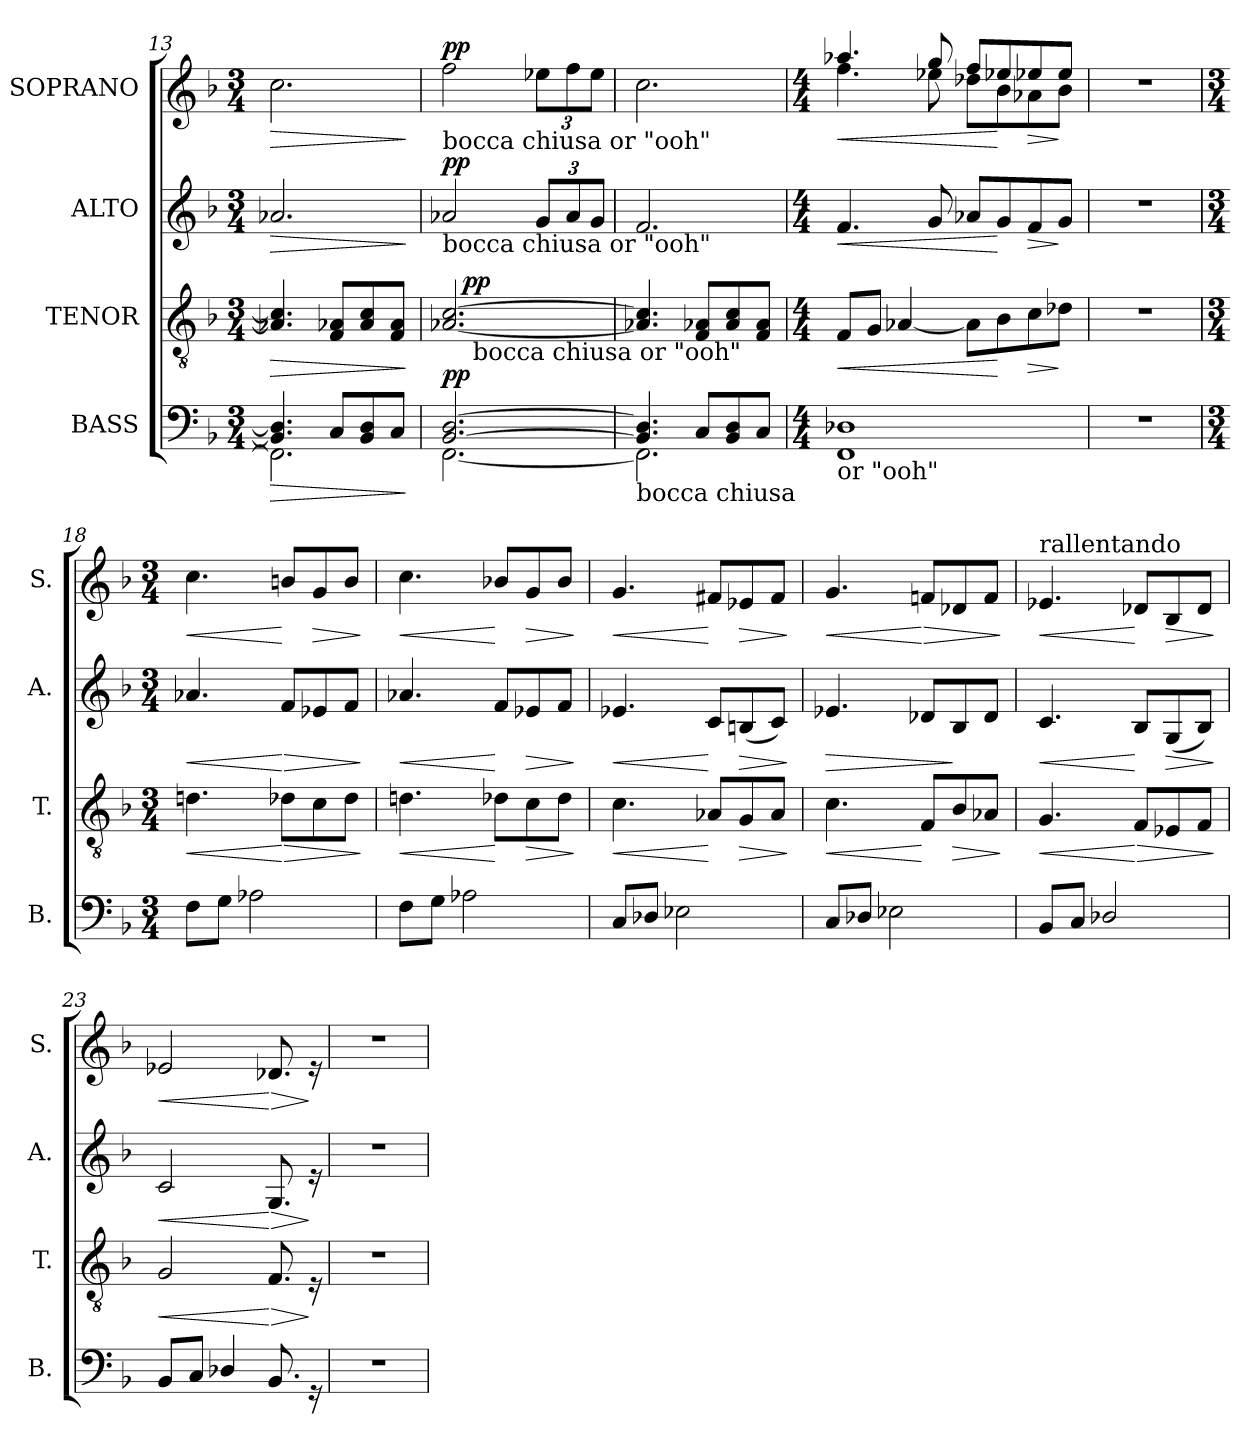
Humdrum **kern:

**kern	**dynam	**kern	**dynam	**kern	**dynam	**kern	**dynam
*part4	*part4	*part3	*part3	*part2	*part2	*part1	*part1
*staff4	*staff4	*staff3	*staff3	*staff2	*staff2	*staff1	*staff1
*I"BASS	*	*I"TENOR	*	*I"ALTO	*	*I"SOPRANO	*
*I'B.	*	*I'T.	*	*I'A.	*	*I'S.	*
*clefF4	*	*clefGv2	*	*clefG2	*	*clefG2	*
*ITrd7c12	*	*	*	*	*	*	*
*k[b-]	*	*k[b-]	*	*k[b-]	*	*k[b-]	*
*F:	*	*F:	*	*F:	*	*F:	*
*M3/4	*	*M3/4	*	*M3/4	*	*M3/4	*
=13	=13	=13	=13	=13	=13	=13	=13
!LO:TX:b:t=Ah	!	!	!	!	!	!	!
!	!LO:HP:b	!	!LO:HP:b	!	!LO:HP:b	!	!LO:HP:b
*^	*	*	*	*	*	*	*
4.BBB-/] 4.DD/]	2.FFF\]	>	4.A-X/] 4.c/]	>	2.a-X/	>	2.cc\	>
8CC/L	.	.	8F/ 8A-X/L	.	.	.	.	.
8BBB-/ 8DD/	.	.	8A-/ 8c/	.	.	.	.	.
8CC/J	.	.	8F/ 8A-/J	.	.	.	.	.
*v	*v	*	*	*	*	*	*	*
.	]	.	]	.	]	.	]
=14	=14	=14	=14	=14	=14	=14	=14
*^	*	*	*	*	*	*	*
!	!	!	!	!	!	!	!LO:TX:b:t=bocca chiusa or "ooh"	!
!	!	!	!	!	!LO:TX:b:t=bocca chiusa or "ooh"	!	!	!
!	!	!LO:DY:a	!	!	!	!LO:DY:a	!	!LO:DY:a
*	*	*	*^	*	*	*	*	*
*	*	*	*	*^	*	*	*	*	*
[>2.BBB-/ [>2.DD/	[<2.FFF\	pp	[<2.A-X/ [>2.c/	16ryy	12ryy	.	2a-X/	pp	2ff\	pp
!	!	!	!	!	!	!LO:DY:a	!	!	!	!
.	.	.	.	2ryy	.	pp	.	.	.	.
!	!	!	!	!	!LO:TX:b:t=bocca chiusa or "ooh"	!	!	!	!	!
.	.	.	.	.	3%2ryy	.	.	.	.	.
*	*	*	*	*	*	*	*Xbrackettup	*	*Xbrackettup	*
.	.	.	.	.	.	.	12g/L	.	12ee-X\L	.
.	.	.	.	8.ryy	.	.	.	.	.	.
.	.	.	.	.	.	.	12a-/	.	12ff\	.
.	.	.	.	.	.	.	12g/J	.	12ee-\J	.
=15	=15	=15	=15	=15	=15	=15	=15	=15	=15	=15
!LO:TX:b:t=bocca chiusa	!	!	!	!	!	!	!	!	!	!
*	*	*	*v	*v	*v	*	*	*	*	*
4.BBB-/] 4.DD/]	2.FFF\]	.	4.A-X/] 4.c/]	.	2.f/	.	2.cc\	.
8CC/L	.	.	8F/ 8A-X/L	.	.	.	.	.
8BBB-/ 8DD/	.	.	8A-/ 8c/	.	.	.	.	.
8CC/J	.	.	8F/ 8A-/J	.	.	.	.	.
*v	*v	*	*	*	*	*	*	*
=16	=16	=16	=16	=16	=16	=16	=16
*M4/4	*	*M4/4	*	*M4/4	*	*M4/4	*
!LO:TX:b:t=or "ooh"	!	!	!	!	!	!	!
!	!	!	!LO:HP:b	!	!LO:HP:b	!	!LO:HP:b
*	*	*	*	*	*	*^	*
1FFF 1DD-X	.	8F/L	<	4.f/	<	4.aa-X/	4.ff\	<
.	.	8G/J	.	.	.	.	.	.
.	.	[<4A-X/	.	.	.	.	.	.
.	.	.	.	8g/	.	8gg/	8ee-X\	.
.	.	8A-\L]	.	8a-X/L	.	8ff/L	8dd-X\L	.
.	.	8B-\	[	8g/	[	8ee-X/	8b-\	[
!	!	!	!LO:HP:b	!	!LO:HP:b	!	!	!LO:HP:b
.	.	8c\	>	8f/	>	8ee-X/	8a-X\	>
.	.	8d-X\J	]	8g/J	]	8ee-/J	8b-\J	]
*	*	*	*	*	*	*v	*v	*
=17	=17	=17	=17	=17	=17	=17	=17
1r	.	1r	.	1r	.	1r	.
!!LO:PB:g=z
=18	=18	=18	=18	=18	=18	=18	=18
*M3/4	*	*M3/4	*	*M3/4	*	*M3/4	*
!	!	!	!LO:HP:b	!	!LO:HP:b	!	!LO:HP:b
8FF\L	.	4.dn\	<	4.a-X/	<	4.cc\	<
8GG\J	.	.	.	.	.	.	.
2AA-X\	.	.	.	.	.	.	.
!	!	!	!LO:HP:n=1:b	!	!LO:HP:n=1:b	!	!
.	.	8d-X\L	[ >	8f/L	[ >	8bn/L	[
!	!	!	!	!	!	!	!LO:HP:b
.	.	8c\	.	8e-X/	.	8g/	>
.	.	8d-\J	.	8f/J	.	8b/J	.
.	.	.	]	.	]	.	]
=19	=19	=19	=19	=19	=19	=19	=19
!	!	!	!LO:HP:b	!	!LO:HP:b	!	!LO:HP:b
8FF\L	.	4.dn\	<	4.a-X/	<	4.cc\	<
8GG\J	.	.	.	.	.	.	.
2AA-X\	.	.	.	.	.	.	.
.	.	8d-X\L	[	8f/L	[	8b-X/L	[
!	!	!	!LO:HP:b	!	!LO:HP:b	!	!LO:HP:b
.	.	8c\	>	8e-X/	>	8g/	>
.	.	8d-\J	.	8f/J	.	8b-/J	.
.	.	.	]	.	]	.	]
=20	=20	=20	=20	=20	=20	=20	=20
!	!	!	!LO:HP:b	!	!LO:HP:b	!	!LO:HP:b
8CC/L	.	4.c\	<	4.e-X/	<	4.g/	<
8DD-X/J	.	.	.	.	.	.	.
2EE-X\	.	.	.	.	.	.	.
.	.	8A-X/L	[	8c/L	[	8f#X/L	[
!	!	!	!LO:HP:b	!	!LO:HP:b	!	!LO:HP:b
.	.	8G/	>	(>8Bn/	>	8e-X/	>
.	.	8A-/J	.	8c/J)	.	8f#/J	.
.	.	.	]	.	]	.	]
=21	=21	=21	=21	=21	=21	=21	=21
!	!	!	!LO:HP:b	!	!LO:HP:b	!	!LO:HP:b
8CC/L	.	4.c\	<	4.e-X/	>	4.g/	<
8DD-X/J	.	.	.	.	.	.	.
2EE-X\	.	.	.	.	.	.	.
!	!	!	!	!	!	!	!LO:HP:n=1:b
.	.	8F/L	[	8d-X/L	.	8fn/L	[ >
!	!	!	!LO:HP:b	!	!	!	!
.	.	8B-/	>	8B-/	]	8d-X/	.
.	.	8A-X/J	.	8d-/J	.	8f/J	.
.	.	.	]	.	.	.	]
=22	=22	=22	=22	=22	=22	=22	=22
!	!	!	!	!	!	!LO:TX:a:t=rallentando	!
!	!	!	!LO:HP:b	!	!LO:HP:b	!	!LO:HP:b
8BBB-/L	.	4.G/	<	4.c/	<	4.e-X/	<
8CC/J	.	.	.	.	.	.	.
2DD-X/	.	.	.	.	.	.	.
!	!	!	!LO:HP:n=1:b	!	!	!	!
.	.	8F/L	[ >	8B-/L	[	8d-X/L	[
!	!	!	!	!	!LO:HP:b	!	!LO:HP:b
.	.	8E-X/	.	(>8G/	>	8B-/	>
.	.	8F/J	.	8B-/J)	.	8d-/J	.
.	.	.	]	.	]	.	]
=23	=23	=23	=23	=23	=23	=23	=23
!	!	!	!LO:HP:b	!	!LO:HP:b	!	!LO:HP:b
8BBB-/L	.	2G/	<	2c/	<	2e-X/	<
8CC/J	.	.	.	.	.	.	.
4DD-X/	.	.	.	.	.	.	.
!	!	!	!LO:HP:n=1:b	!	!LO:HP:n=1:b	!	!LO:HP:n=1:b
8.BBB-/	.	8.F/	[ >	8.G/	[ >	8.d-X/	[ >
16rGG	.	16rE	]	16re	]	16re	]
=24	=24	=24	=24	=24	=24	=24	=24
2.r	.	2.r	.	2.r	.	2.r	.
=	=	=	=	=	=	=	=
*-	*-	*-	*-	*-	*-	*-	*-
